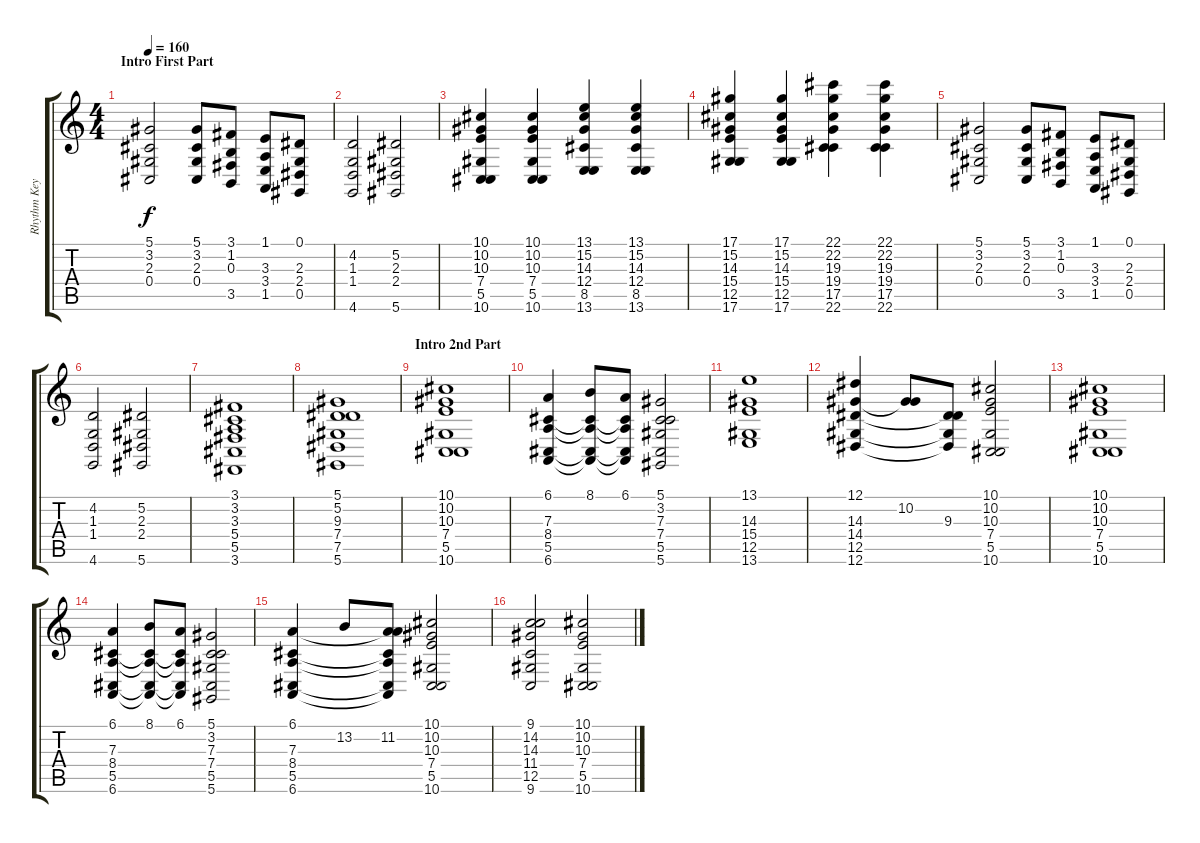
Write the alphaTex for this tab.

\track ("Rhythm Keyboard" "Rhythm Key") {instrument stringensemble1}
\staff {score tabs}
\tuning (Eb4 Bb3 Gb3 Db3 Ab2 Eb2) {hide}
\ts (4 4)
\section ("" "Intro First Part")
\tempo 160
\clef g2
\ks c
(5.1 3.2 2.3 0.4).2{dy f instrument stringensemble1} (5.1 3.2 2.3 0.4).8 (3.1 1.2 0.3 3.5).8 (1.1 3.3 3.4 1.5).8 (0.1 2.3 2.4 0.5).8 |
(4.2 1.3 1.4 4.6).2 (5.2 2.3 2.4 5.6).2 |
(10.1 10.2 10.3 7.4 5.5 10.6).4 (10.1 10.2 10.3 7.4 5.5 10.6).4 (13.1 15.2 14.3 12.4 8.5 13.6).4 (13.1 15.2 14.3 12.4 8.5 13.6).4 |
(17.1 15.2 14.3 15.4 12.5 17.6).4 (17.1 15.2 14.3 15.4 12.5 17.6).4 (22.1 22.2 19.3 19.4 17.5 22.6).4 (22.1 22.2 19.3 19.4 17.5 22.6).4 |
(5.1 3.2 2.3 0.4).2 (5.1 3.2 2.3 0.4).8 (3.1 1.2 0.3 3.5).8 (1.1 3.3 3.4 1.5).8 (0.1 2.3 2.4 0.5).8 |
(4.2 1.3 1.4 4.6).2 (5.2 2.3 2.4 5.6).2 |
(3.1 3.2 3.3 5.4 5.5 3.6).1 |
(5.1 5.2 9.3 7.4 7.5 5.6).1 |
\section ("" "Intro 2nd Part")
(10.1 10.2 10.3 7.4 5.5 10.6).1 |
(6.1 7.3 8.4 5.5 6.6).4 (8.1 7.3{t} 8.4{t} 5.5{t} 6.6{t}).8 (6.1 7.3{t} 8.4{t} 5.5{t} 6.6{t}).8 (5.1 3.2 7.3 7.4 5.5 5.6).2 |
(13.1 14.3 15.4 12.5 13.6).1 |
(12.1 14.3 14.4 12.5 12.6).4 (10.2 14.3{t}).8 (9.3 14.4{t} 12.5{t} 12.6{t}).8 (10.1 10.2 10.3 7.4 5.5 10.6).2 |
(10.1 10.2 10.3 7.4 5.5 10.6).1 |
(6.1 7.3 8.4 5.5 6.6).4 (8.1 7.3{t} 8.4{t} 5.5{t} 6.6{t}).8 (6.1 7.3{t} 8.4{t} 5.5{t} 6.6{t}).8 (5.1 3.2 7.3 7.4 5.5 5.6).2 |
(6.1 7.3 8.4 5.5 6.6).4 13.2.8 (6.1{t} 11.2 7.3{t} 8.4{t} 5.5{t} 6.6{t}).8 (10.1 10.2 10.3 7.4 5.5 10.6).2 |
(9.1 14.2 14.3 11.4 12.5 9.6).2 (10.1 10.2 10.3 7.4 5.5 10.6).2
